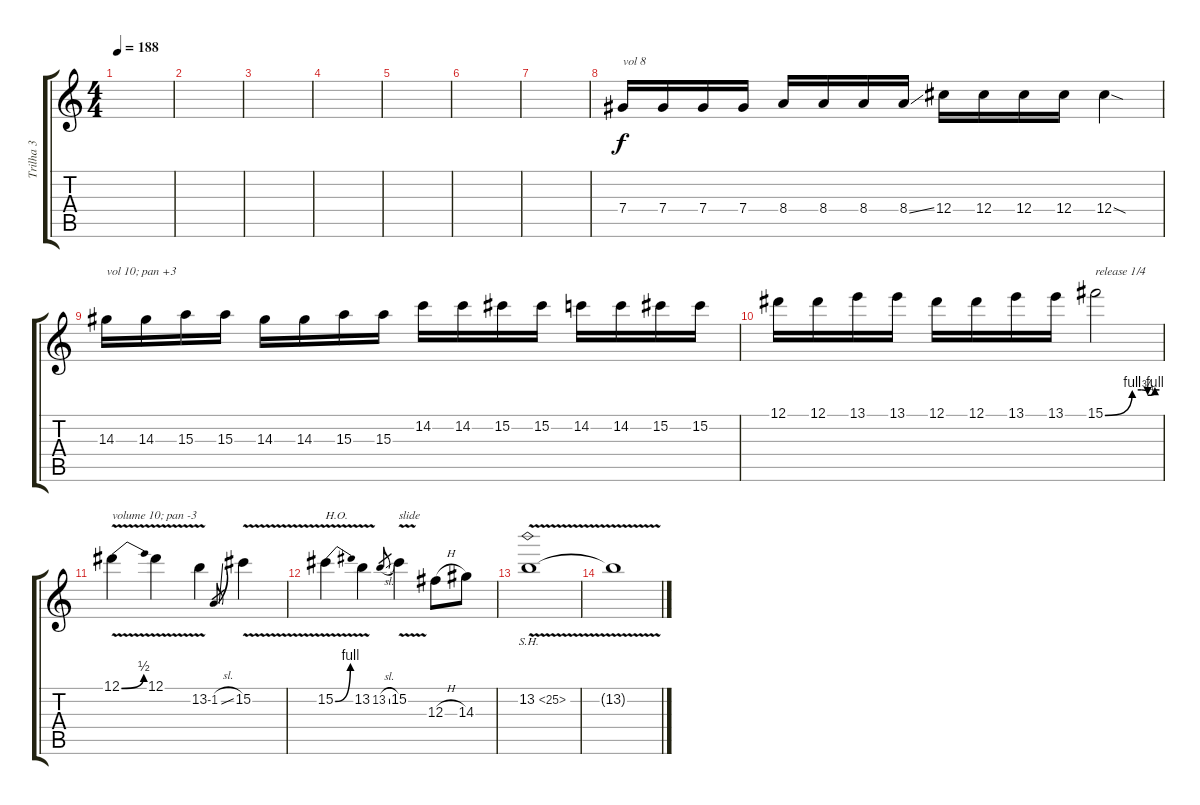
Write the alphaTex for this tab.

\track ("Trilha 3" "Trilha 3") {instrument overdrivenguitar}
\staff {score tabs}
\tuning (Eb4 Bb3 Gb3 Db3 Ab2 Eb2) {hide}
\ts (4 4)
\tempo 188
\clef g2
\ks c
|
|
|
|
|
|
|
7.4.16{txt "vol 8" volume 8} 7.4.16 7.4.16 7.4.16 8.4.16 8.4.16 8.4.16 8.4{ss}.16 12.4.16 12.4.16 12.4.16 12.4.16 12.4{sod}.4 |
14.3.16{txt "vol 10; pan +3" volume 10 balance 11} 14.3.16 15.3.16 15.3.16 14.3.16 14.3.16 15.3.16 15.3.16 14.2.16 14.2.16 15.2.16 15.2.16 14.2.16 14.2.16 15.2.16 15.2.16 |
12.1.16 12.1.16 13.1.16 13.1.16 12.1.16 12.1.16 13.1.16 13.1.16 15.1{be (custom 0 0 30 4 40 4 47 3 55 4 60 4)}.2{txt "release 1/4"} |
12.1{be (bend 0 0 60 2) v}.4{txt "volume 10; pan -3" volume 10 balance 5} 12.1{v}.4 13.2{v}.4 -1.2{sl}.8{gr} 15.2{v}.4 |
15.2{be (bend 0 0 60 4) v}.4{txt "H.O."} 13.2{v}.4 13.2{sl}.8{gr} 15.2{v}.4{txt "slide"} 12.3{h}.8 14.3.8 |
13.2{sh 12 v}.1 |
13.2{t}.1
